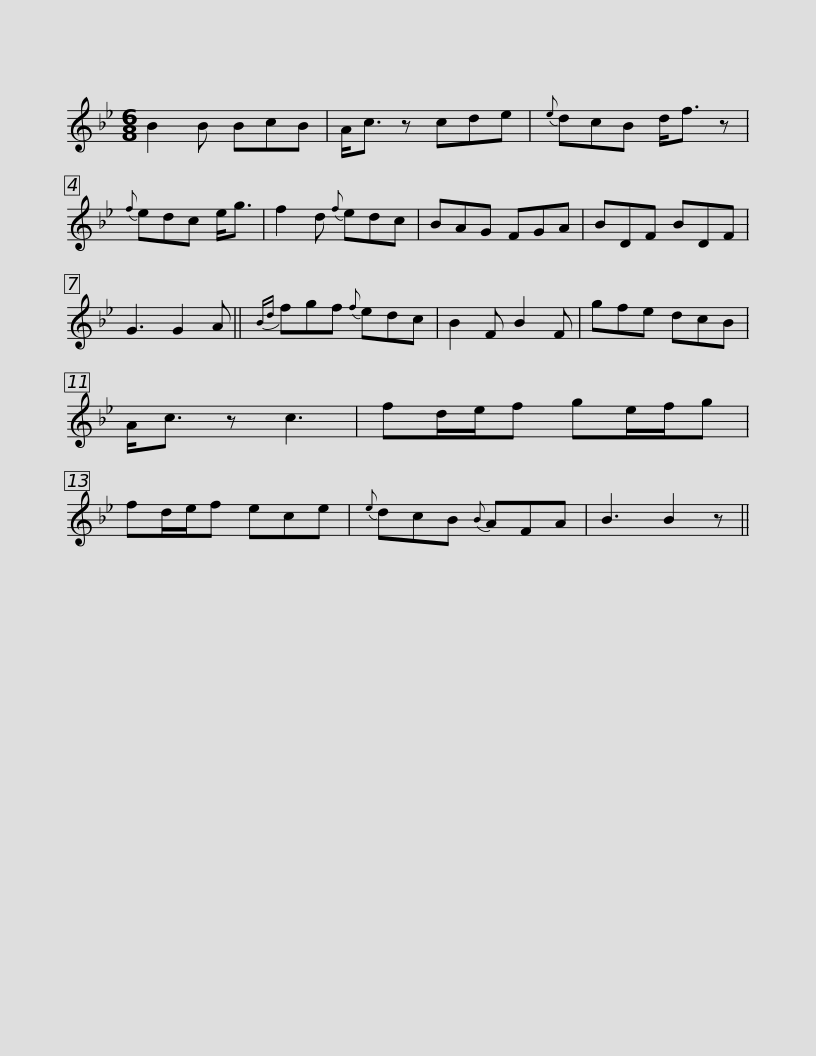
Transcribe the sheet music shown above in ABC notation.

X:1
L:1/8
M:6/8
I:linebreak $
K:Bb
V:1 treble
V:1
 B2 B BcB | A<c z cde |{e} dcB d<f z |{f} edc e<g | f2 d{f} edc | %5
 BAG FGA | BDF BDF |$ G3 G2 A ||{Bd} fgf{f} edc | B2 F B2 F | %10
 gfe dcB | A<c z c3 | fd/e/f ge/f/g | fd/e/f ece |${e} dcB{B} AFA | %15
 B3 B2 z || %16
